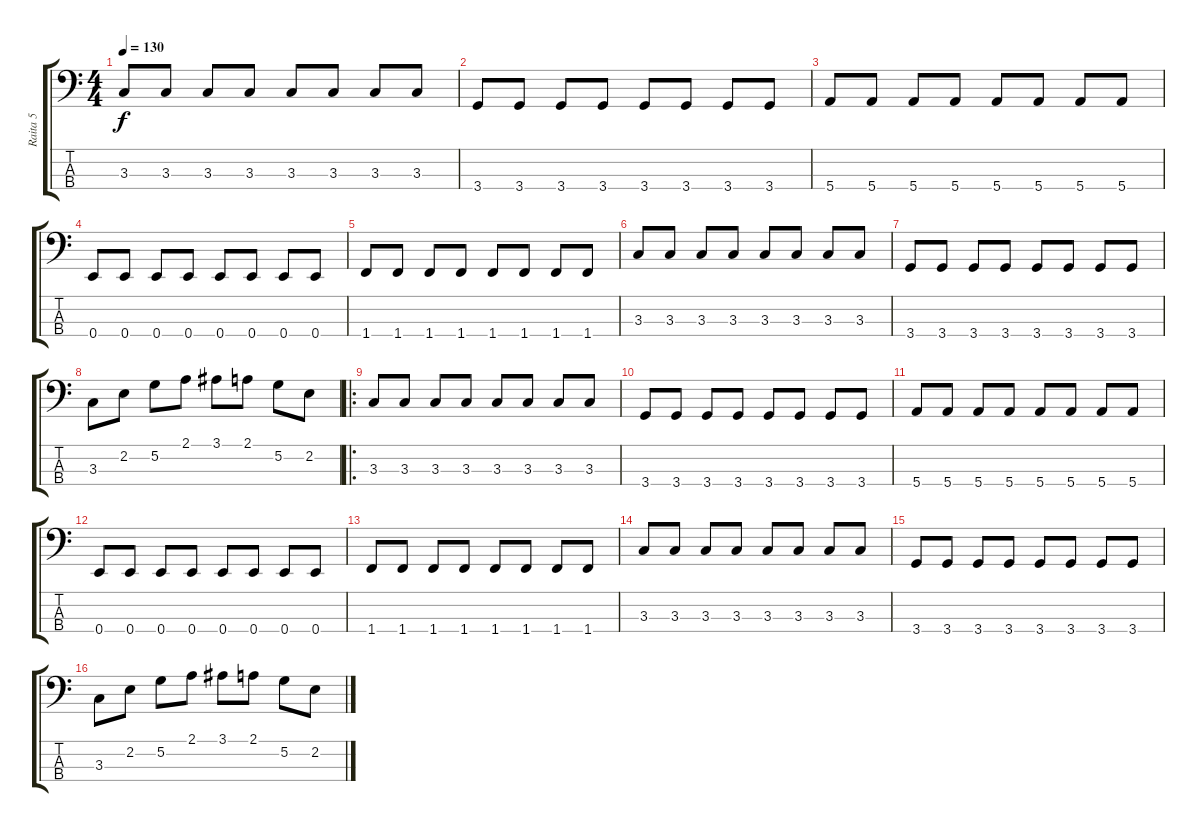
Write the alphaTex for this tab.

\track ("Raita 5" "Raita 5") {instrument electricbasspick}
\staff {score tabs}
\tuning (G2 D2 A1 E1) {hide}
\ts (4 4)
\tempo 130
\clef f4
\ks c
3.3.8{dy f instrument electricbasspick} 3.3.8 3.3.8 3.3.8 3.3.8 3.3.8 3.3.8 3.3.8 |
3.4.8 3.4.8 3.4.8 3.4.8 3.4.8 3.4.8 3.4.8 3.4.8 |
5.4.8 5.4.8 5.4.8 5.4.8 5.4.8 5.4.8 5.4.8 5.4.8 |
0.4.8 0.4.8 0.4.8 0.4.8 0.4.8 0.4.8 0.4.8 0.4.8 |
1.4.8 1.4.8 1.4.8 1.4.8 1.4.8 1.4.8 1.4.8 1.4.8 |
3.3.8 3.3.8 3.3.8 3.3.8 3.3.8 3.3.8 3.3.8 3.3.8 |
3.4.8 3.4.8 3.4.8 3.4.8 3.4.8 3.4.8 3.4.8 3.4.8 |
3.3.8 2.2.8 5.2.8 2.1.8 3.1.8 2.1.8 5.2.8 2.2.8 |
\ro
3.3.8 3.3.8 3.3.8 3.3.8 3.3.8 3.3.8 3.3.8 3.3.8 |
3.4.8 3.4.8 3.4.8 3.4.8 3.4.8 3.4.8 3.4.8 3.4.8 |
5.4.8 5.4.8 5.4.8 5.4.8 5.4.8 5.4.8 5.4.8 5.4.8 |
0.4.8 0.4.8 0.4.8 0.4.8 0.4.8 0.4.8 0.4.8 0.4.8 |
1.4.8 1.4.8 1.4.8 1.4.8 1.4.8 1.4.8 1.4.8 1.4.8 |
3.3.8 3.3.8 3.3.8 3.3.8 3.3.8 3.3.8 3.3.8 3.3.8 |
3.4.8 3.4.8 3.4.8 3.4.8 3.4.8 3.4.8 3.4.8 3.4.8 |
3.3.8 2.2.8 5.2.8 2.1.8 3.1.8 2.1.8 5.2.8 2.2.8
